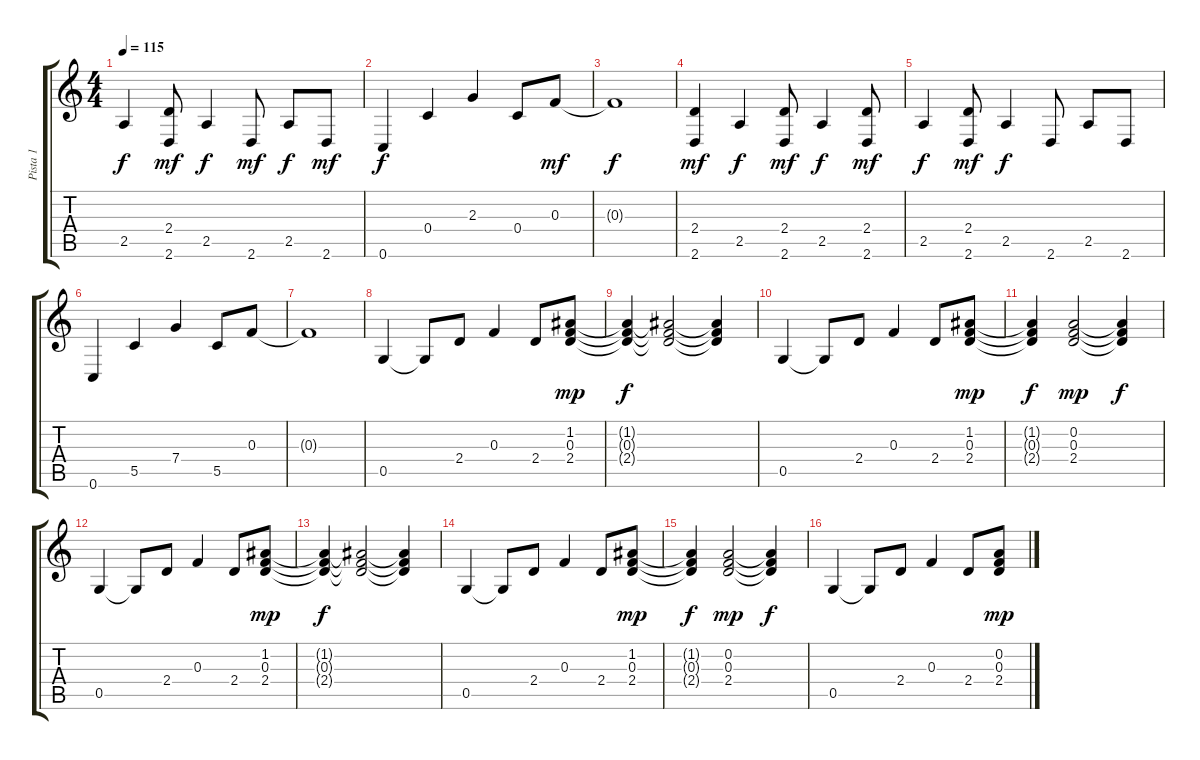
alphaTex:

\track ("Pista 1" "Pista 1") {instrument acousticguitarsteel}
\staff {score tabs}
\tuning (D4 A3 F3 C3 G2 C2) {hide}
\ts (4 4)
\tempo 115
\clef g2
\ks c
2.5.4{dy f} (2.4 2.6).8{dy mf} 2.5.4{dy f} 2.6.8{dy mf} 2.5.8{dy f} 2.6.8{dy mf} |
0.6.4{dy f} 0.4.4 2.3.4 0.4.8 0.3.8{dy mf} |
0.3{t}.1{dy f} |
(2.4 2.6).4{dy mf} 2.5.4{dy f} (2.4 2.6).8{dy mf} 2.5.4{dy f} (2.4 2.6).8{dy mf} |
2.5.4{dy f} (2.4 2.6).8{dy mf} 2.5.4{dy f} 2.6.8 2.5.8 2.6.8 |
0.6.4 5.5.4 7.4.4 5.5.8 0.3.8 |
0.3{t}.1 |
0.5.4 0.5{t}.8 2.4.8 0.3.4 2.4.8 (1.2 0.3 2.4).8{dy mp} |
(1.2{t} 0.3{t} 2.4{t}).4{dy f} (1.2{t} 0.3{t} 2.4{t}).2 (1.2{t} 0.3{t} 2.4{t}).4 |
0.5.4 0.5{t}.8 2.4.8 0.3.4 2.4.8 (1.2 0.3 2.4).8{dy mp} |
(1.2{t} 0.3{t} 2.4{t}).4{dy f} (0.2 0.3 2.4).2{dy mp} (0.2{t} 0.3{t} 2.4{t}).4{dy f} |
0.5.4 0.5{t}.8 2.4.8 0.3.4 2.4.8 (1.2 0.3 2.4).8{dy mp} |
(1.2{t} 0.3{t} 2.4{t}).4{dy f} (1.2{t} 0.3{t} 2.4{t}).2 (1.2{t} 0.3{t} 2.4{t}).4 |
0.5.4 0.5{t}.8 2.4.8 0.3.4 2.4.8 (1.2 0.3 2.4).8{dy mp} |
(1.2{t} 0.3{t} 2.4{t}).4{dy f} (0.2 0.3 2.4).2{dy mp} (0.2{t} 0.3{t} 2.4{t}).4{dy f} |
0.5.4 0.5{t}.8 2.4.8 0.3.4 2.4.8 (0.2 0.3 2.4).8{dy mp}
